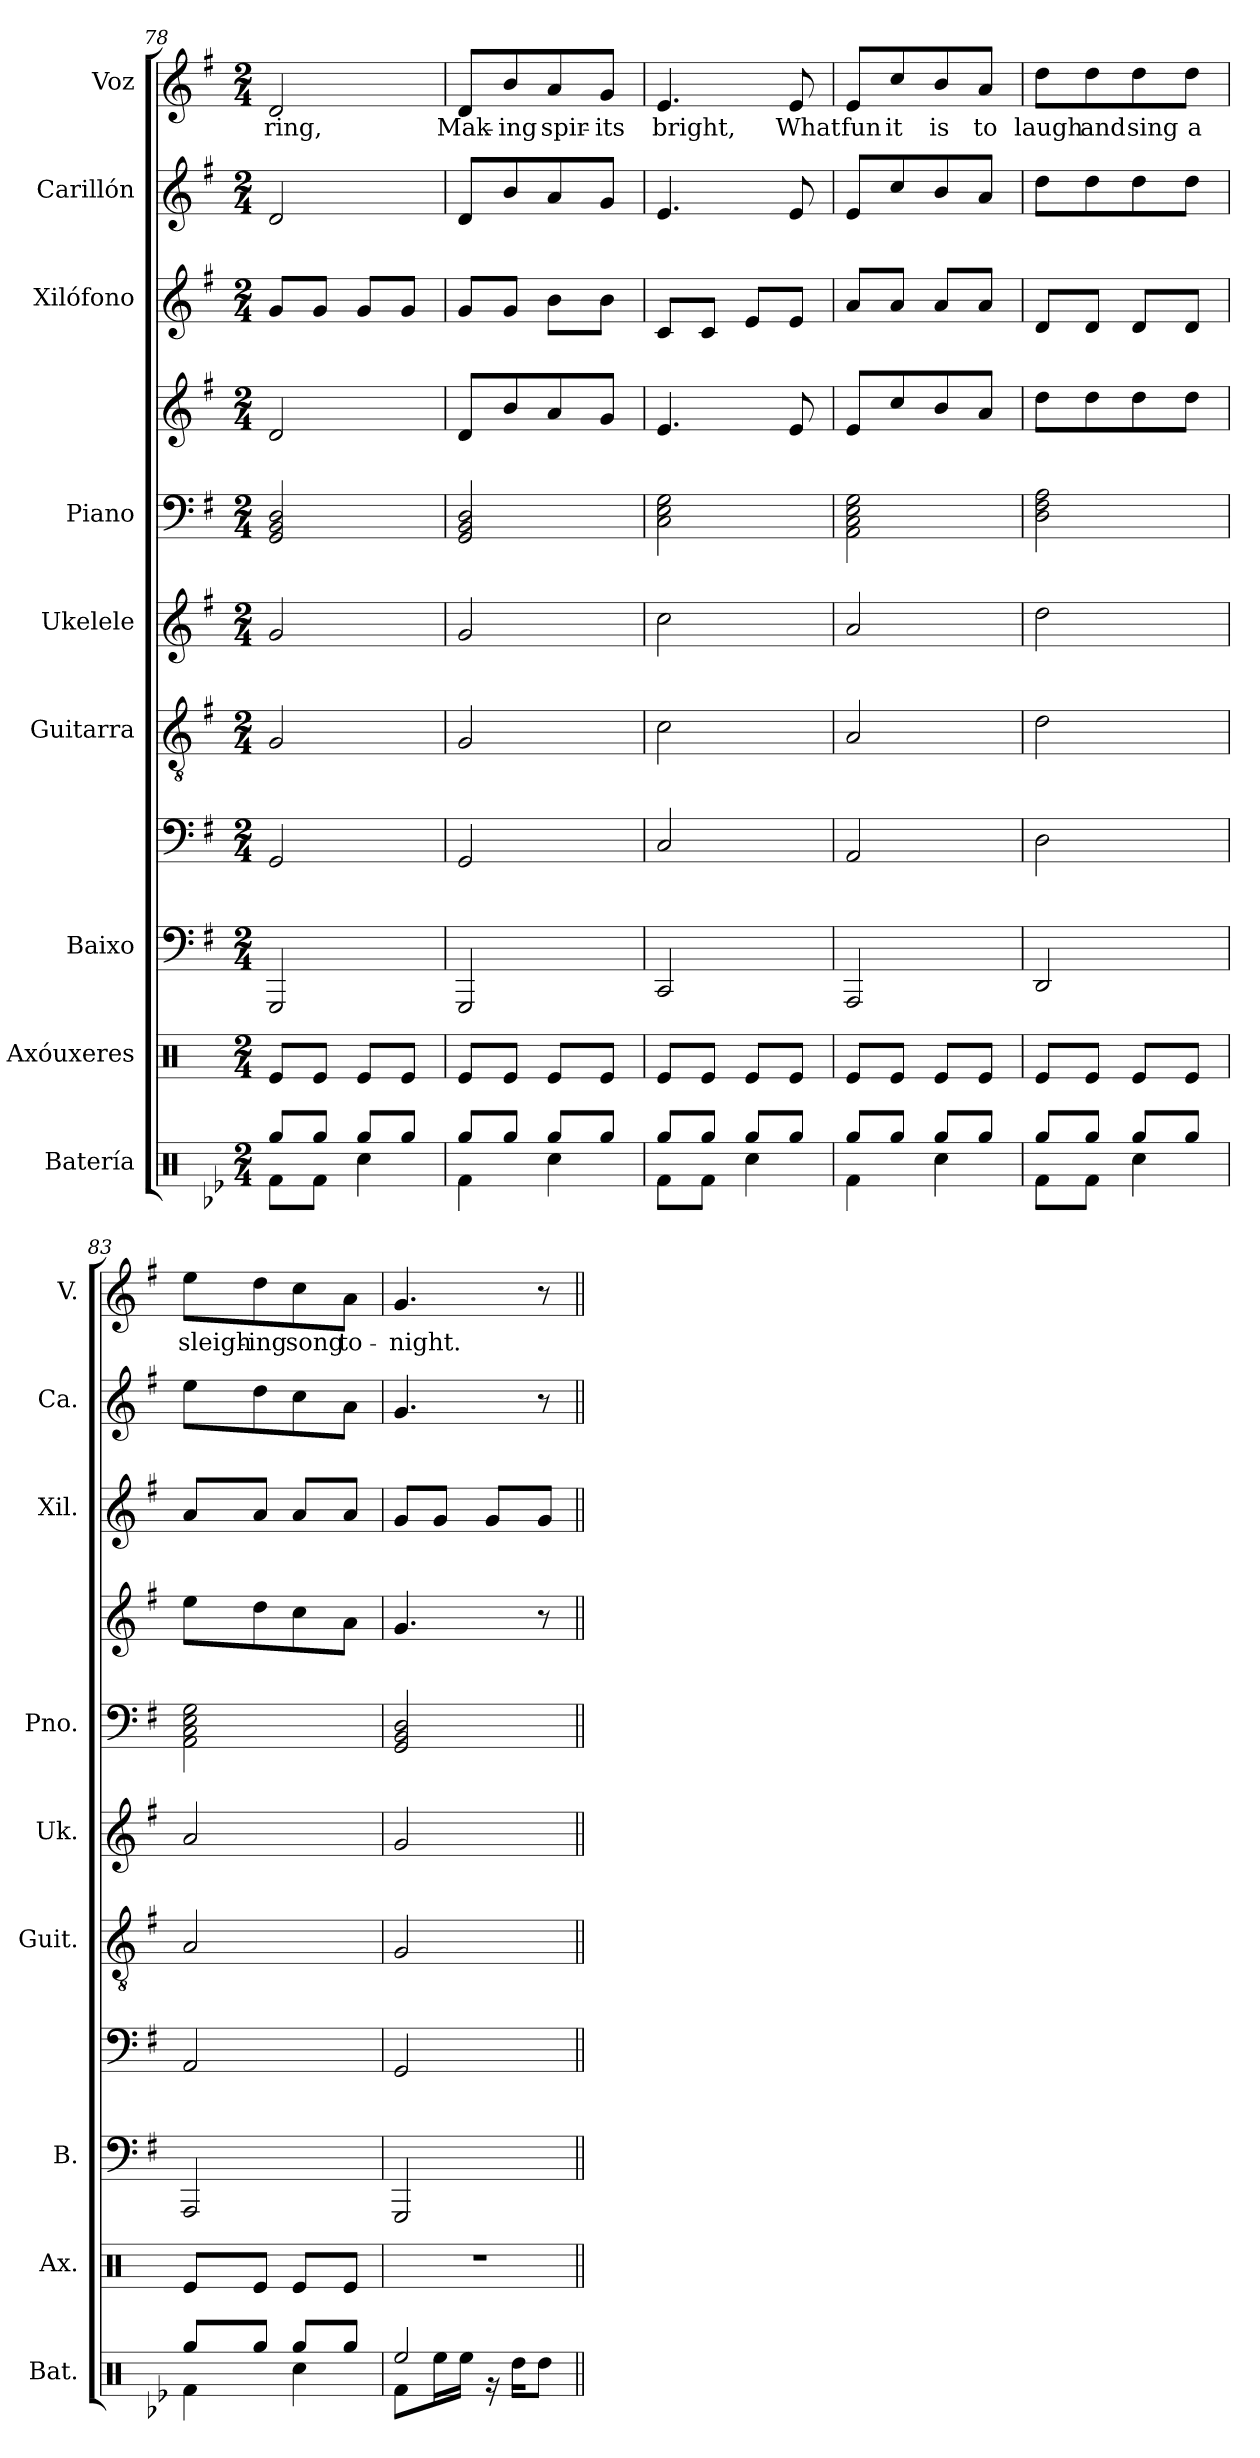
**kern	**kern	**kern	**kern	**kern	**kern	**kern	**kern	**kern	**kern	**kern	**text
*part9	*part8	*part7	*part7	*part6	*part5	*part4	*part4	*part3	*part2	*part1	*part1
*staff11	*staff10	*staff9	*staff8	*staff7	*staff6	*staff5	*staff4	*staff3	*staff2	*staff1	*staff1
*I"Batería	*I"Axóuxeres	*I"Baixo	*	*I"Guitarra	*I"Ukelele	*I"Piano	*	*I"Xilófono	*I"Carillón	*I"Voz	*
*I'Bat.	*I'Ax.	*I'B.	*	*I'Guit.	*I'Uk.	*I'Pno.	*	*I'Xil.	*I'Ca.	*I'V.	*
*clefX	*clefX	*	*clefF4	*clefGv2	*clefG2	*clefF4	*clefG2	*clefG2	*clefG2	*clefG2	*
*	*	*ITrd7c12	*ITrd7c12	*	*	*	*	*ITrd-7c-12	*ITrd-14c-24	*	*
*k[b-e-]	*k[]	*k[f#]	*k[f#]	*k[f#]	*k[f#]	*k[f#]	*k[f#]	*k[f#]	*k[f#]	*k[f#]	*
*M2/4	*M2/4	*M2/4	*M2/4	*M2/4	*M2/4	*M2/4	*M2/4	*M2/4	*M2/4	*M2/4	*
=78	=78	=78	=78	=78	=78	=78	=78	=78	=78	=78	=78
*^	*	*	*	*	*	*	*	*	*	*	*
!	!	!	!	!	!	!	!	!	!	!	!	!LO:LY:b
8Rgg/L	8Rf\L	8Re/L	2GGGG	2GGG/	2G/	2g/	2GG/ 2BB/ 2D/	2d/	8gg/L	2ddd/	2d/	ring,
8Rgg/J	8Rf\J	8Re/J	.	.	.	.	.	.	8gg/J	.	.	.
8Rgg/L	4Rcc\	8Re/L	.	.	.	.	.	.	8gg/L	.	.	.
8Rgg/J	.	8Re/J	.	.	.	.	.	.	8gg/J	.	.	.
=79	=79	=79	=79	=79	=79	=79	=79	=79	=79	=79	=79	=79
!	!	!	!	!	!	!	!	!	!	!	!	!LO:LY:b
8Rgg/L	4Rf\	8Re/L	2GGGG	2GGG/	2G/	2g/	2GG/ 2BB/ 2D/	8d/L	8gg/L	8ddd/L	8d/L	Mak-
!	!	!	!	!	!	!	!	!	!	!	!	!LO:LY:b
8Rgg/J	.	8Re/J	.	.	.	.	.	8b/	8gg/J	8bbb/	8b/	-ing
!	!	!	!	!	!	!	!	!	!	!	!	!LO:LY:b
8Rgg/L	4Rcc\	8Re/L	.	.	.	.	.	8a/	8bb\L	8aaa/	8a/	spir-
!	!	!	!	!	!	!	!	!	!	!	!	!LO:LY:b
8Rgg/J	.	8Re/J	.	.	.	.	.	8g/J	8bb\J	8ggg/J	8g/J	-its
=80	=80	=80	=80	=80	=80	=80	=80	=80	=80	=80	=80	=80
!	!	!	!	!	!	!	!	!	!	!	!	!LO:LY:b
8Rgg/L	8Rf\L	8Re/L	2CCC	2CC/	2c\	2cc\	2C\ 2E\ 2G\	4.e/	8cc/L	4.eee/	4.e/	bright,
8Rgg/J	8Rf\J	8Re/J	.	.	.	.	.	.	8cc/J	.	.	.
8Rgg/L	4Rcc\	8Re/L	.	.	.	.	.	.	8ee/L	.	.	.
!	!	!	!	!	!	!	!	!	!	!	!	!LO:LY:b
8Rgg/J	.	8Re/J	.	.	.	.	.	8e/	8ee/J	8eee/	8e/	What
=81	=81	=81	=81	=81	=81	=81	=81	=81	=81	=81	=81	=81
!	!	!	!	!	!	!	!	!	!	!	!	!LO:LY:b
8Rgg/L	4Rf\	8Re/L	2AAAA	2AAA/	2A/	2a/	2AA\ 2C\ 2E\ 2G\	8e/L	8aa/L	8eee/L	8e/L	fun
!	!	!	!	!	!	!	!	!	!	!	!	!LO:LY:b
8Rgg/J	.	8Re/J	.	.	.	.	.	8cc/	8aa/J	8cccc/	8cc/	it
!	!	!	!	!	!	!	!	!	!	!	!	!LO:LY:b
8Rgg/L	4Rcc\	8Re/L	.	.	.	.	.	8b/	8aa/L	8bbb/	8b/	is
!	!	!	!	!	!	!	!	!	!	!	!	!LO:LY:b
8Rgg/J	.	8Re/J	.	.	.	.	.	8a/J	8aa/J	8aaa/J	8a/J	to
!!LO:PB:g=z
=82	=82	=82	=82	=82	=82	=82	=82	=82	=82	=82	=82	=82
!	!	!	!	!	!	!	!	!	!	!	!	!LO:LY:b
8Rgg/L	8Rf\L	8Re/L	2DDD	2DD\	2d\	2dd\	2D\ 2F#\ 2A\	8dd\L	8dd/L	8dddd\L	8dd\L	laugh
!	!	!	!	!	!	!	!	!	!	!	!	!LO:LY:b
8Rgg/J	8Rf\J	8Re/J	.	.	.	.	.	8dd\	8dd/J	8dddd\	8dd\	and
!	!	!	!	!	!	!	!	!	!	!	!	!LO:LY:b
8Rgg/L	4Rcc\	8Re/L	.	.	.	.	.	8dd\	8dd/L	8dddd\	8dd\	sing
!	!	!	!	!	!	!	!	!	!	!	!	!LO:LY:b
8Rgg/J	.	8Re/J	.	.	.	.	.	8dd\J	8dd/J	8dddd\J	8dd\J	a
=83	=83	=83	=83	=83	=83	=83	=83	=83	=83	=83	=83	=83
!	!	!	!	!	!	!	!	!	!	!	!	!LO:LY:b
8Rgg/L	4Rf\	8Re/L	2AAAA	2AAA/	2A/	2a/	2AA\ 2C\ 2E\ 2G\	8ee\L	8aa/L	8eeee\L	8ee\L	sleigh-
!	!	!	!	!	!	!	!	!	!	!	!	!LO:LY:b
8Rgg/J	.	8Re/J	.	.	.	.	.	8dd\	8aa/J	8dddd\	8dd\	-ing
!	!	!	!	!	!	!	!	!	!	!	!	!LO:LY:b
8Rgg/L	4Rcc\	8Re/L	.	.	.	.	.	8cc\	8aa/L	8cccc\	8cc\	song
!	!	!	!	!	!	!	!	!	!	!	!	!LO:LY:b
8Rgg/J	.	8Re/J	.	.	.	.	.	8a\J	8aa/J	8aaa\J	8a\J	to-
=84	=84	=84	=84	=84	=84	=84	=84	=84	=84	=84	=84	=84
!	!	!	!	!	!	!	!	!	!	!	!	!LO:LY:b
2Ree/	8Rf\L	2r	2GGGG	2GGG/	2G/	2g/	2GG/ 2BB/ 2D/	4.g/	8gg/L	4.ggg/	4.g/	-night.
.	16Ree\L	.	.	.	.	.	.	.	8gg/J	.	.	.
.	16Ree\JJ	.	.	.	.	.	.	.	.	.	.	.
.	16r	.	.	.	.	.	.	.	8gg/L	.	.	.
.	16Rdd\KL	.	.	.	.	.	.	.	.	.	.	.
.	8Rdd\J	.	.	.	.	.	.	8r	8gg/J	8r	8r	.
*v	*v	*	*	*	*	*	*	*	*	*	*	*
=||	=||	=||	=||	=||	=||	=||	=||	=||	=||	=||	=||
*-	*-	*-	*-	*-	*-	*-	*-	*-	*-	*-	*-
